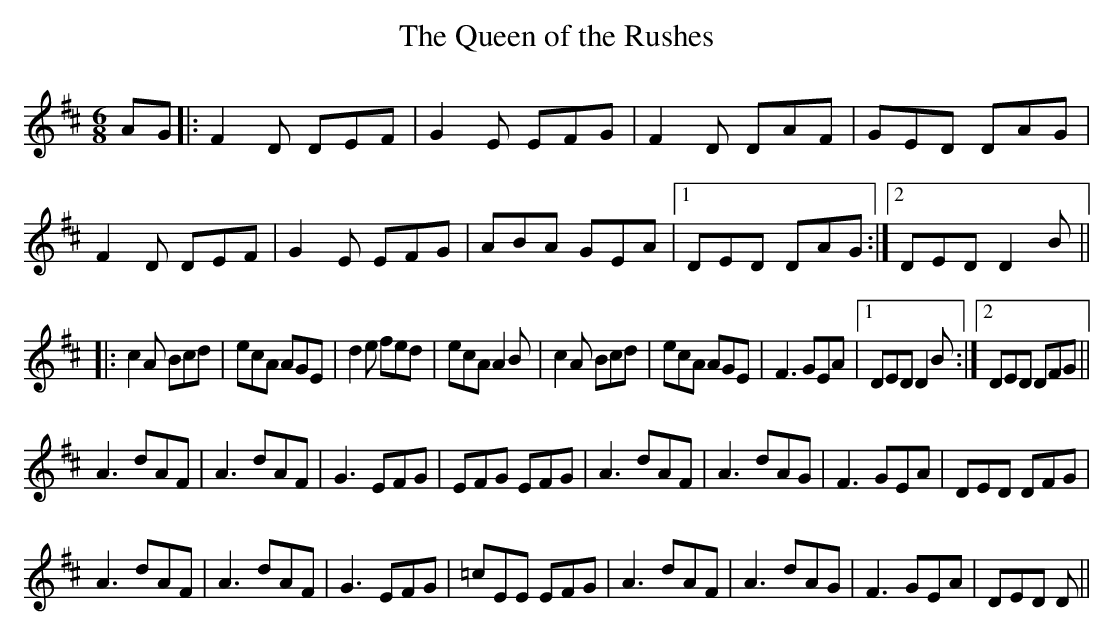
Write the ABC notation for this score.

X:1
T:Queen of the Rushes, The
M:6/8
K:D
AG|:F2D DEF|G2E EFG|F2D DAF|GED DAG|F2D DEF|G2E EFG|ABA GEA|1 DED DAG:|2 DED D2B||
|:c2A Bcd|ecA AGE|d2e fed|ecA A2B|c2A Bcd|ecA AGE|F3 GEA|1 DED D2B:|2 DED DFG||
A3 dAF|A3 dAF|G3 EFG|EFG EFG|A3 dAF|A3 dAG|F3 GEA|DED DFG|
A3 dAF|A3 dAF|G3 EFG|=cEE EFG|A3 dAF|A3 dAG|F3 GEA|DED D||
